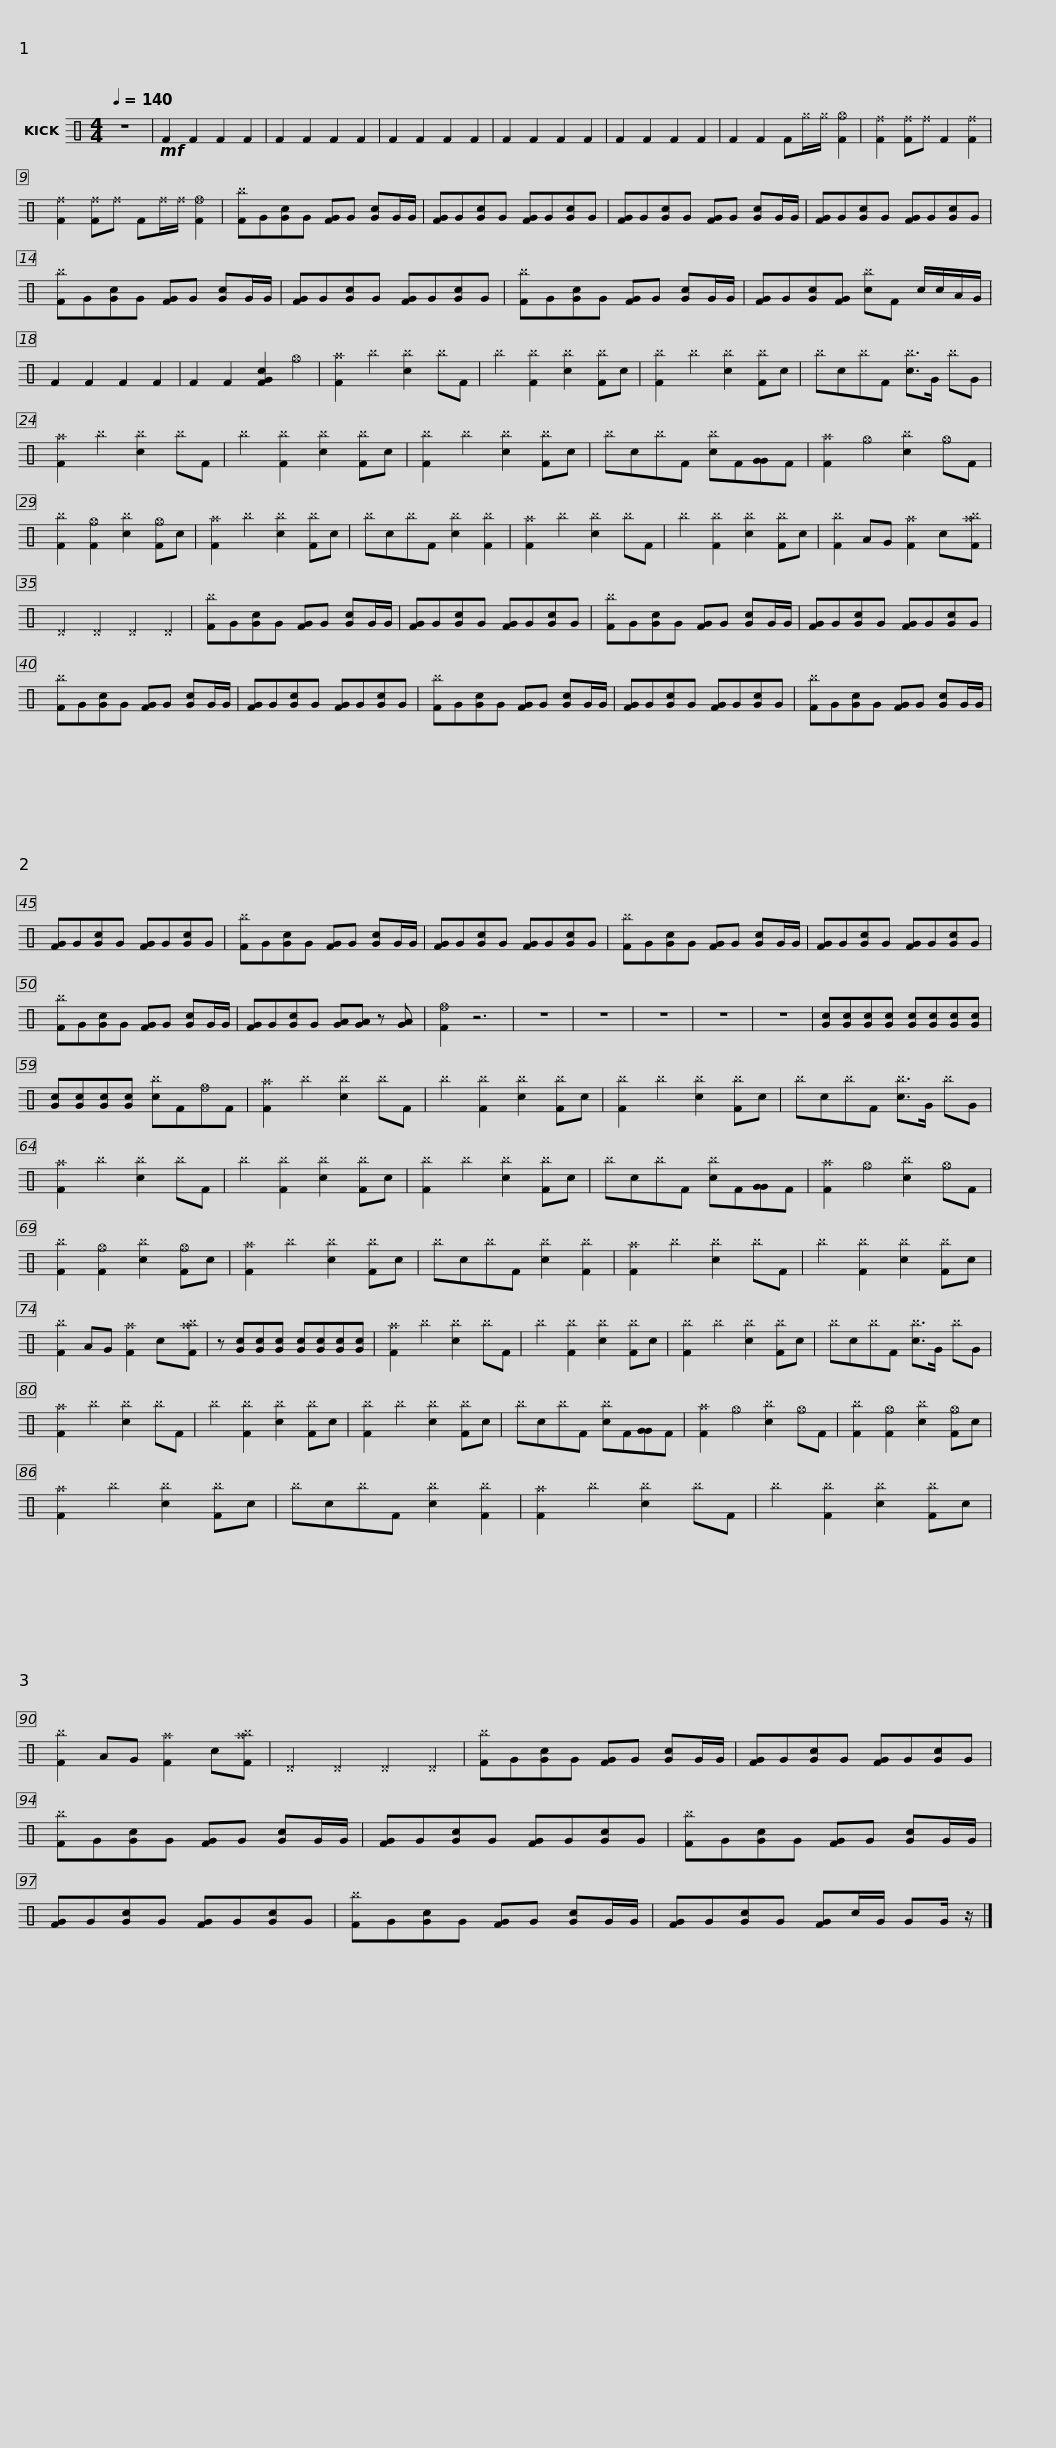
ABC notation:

X:1
L:1/8
Q:1/4=140
M:4/4
I:linebreak $
K:C
V:1 perc
K:none
V:1
 z8 |!mf! F2 F2 F2 F2 | F2 F2 F2 F2 | F2 F2 F2 F2 | F2 F2 F2 F2 | %5
 F2 F2 F2 F2 | F2 F2 F^g/^g/ [F_g]2 | [F^f]2 [F^f]^f F2 [F^f]2 | [F^f]2 [F^f]^f F^f/^f/ [F_f]2 |$ [F^b]G[Gc]G [FG]G [Gc]G/G/ | %10
 [FG]G[Gc]G [FG]G[Gc]G | [FG]G[Gc]G [FG]G [Gc]G/G/ | [FG]G[Gc]G [FG]G[Gc]G | [F^b]G[Gc]G [FG]G [Gc]G/G/ |$ [FG]G[Gc]G [FG]G[Gc]G | %15
 [F^b]G[Gc]G [FG]G [Gc]G/G/ | [FG]G[Gc][FG] [c^b]F c/c/A/G/ | F2 F2 F2 F2 | F2 F2 [FGc]2 _g2 | [F^a]2 ^b2 [c^b]2 ^bF |$ %20
 ^b2 [F^b]2 [c^b]2 [F^b]c | [F^b]2 ^b2 [c^b]2 [F^b]c | ^bc^bF [c^b]>G ^bG | [F^a]2 ^b2 [c^b]2 ^bF | ^b2 [F^b]2 [c^b]2 [F^b]c | %25
 [F^b]2 ^b2 [c^b]2 [F^b]c |$ ^bc^bF [c^b]F[GG]F | [F^a]2 _g2 [c^b]2 _gF | [F^b]2 [F_g]2 [c^b]2 [F_g]c | [F^a]2 ^b2 [c^b]2 [F^b]c | %30
 ^bc^bF [c^b]2 [F^b]2 | [F^a]2 ^b2 [c^b]2 ^bF |$ ^b2 [F^b]2 [c^b]2 [F^b]c | [F^b]2 AG [F^a]2 c[F^a^b] | ^D2 ^D2 ^D2 ^D2 | %35
 [F^b]G[Gc]G [FG]G [Gc]G/G/ | [FG]G[Gc]G [FG]G[Gc]G | [F^b]G[Gc]G [FG]G [Gc]G/G/ |$ [FG]G[Gc]G [FG]G[Gc]G | [F^b]G[Gc]G [FG]G [Gc]G/G/ | %40
 [FG]G[Gc]G [FG]G[Gc]G | [F^b]G[Gc]G [FG]G [Gc]G/G/ | [FG]G[Gc]G [FG]G[Gc]G |$ [F^b]G[Gc]G [FG]G [Gc]G/G/ | [FG]G[Gc]G [FG]G[Gc]G | %45
 [F^b]G[Gc]G [FG]G [Gc]G/G/ | [FG]G[Gc]G [FG]G[Gc]G | [F^b]G[Gc]G [FG]G [Gc]G/G/ |$ [FG]G[Gc]G [FG]G[Gc]G | [F^b]G[Gc]G [FG]G [Gc]G/G/ | %50
 [FG]G[Gc]G [GA][GA] z [GA] | [F_f]2 z6 | z8 | z8 | z8 | %55
 z8 | z8 |$ [Gc][Gc][Gc][Gc] [Gc][Gc][Gc][Gc] | [Gc][Gc][Gc][Gc] [c^b]F_fF | [F^a]2 ^b2 [c^b]2 ^bF | %60
 ^b2 [F^b]2 [c^b]2 [F^b]c | [F^b]2 ^b2 [c^b]2 [F^b]c | ^bc^bF [c^b]>G ^bG |$ [F^a]2 ^b2 [c^b]2 ^bF | ^b2 [F^b]2 [c^b]2 [F^b]c | %65
 [F^b]2 ^b2 [c^b]2 [F^b]c | ^bc^bF [c^b]F[GG]F | [F^a]2 _g2 [c^b]2 _gF | [F^b]2 [F_g]2 [c^b]2 [F_g]c |$ [F^a]2 ^b2 [c^b]2 [F^b]c | %70
 ^bc^bF [c^b]2 [F^b]2 | [F^a]2 ^b2 [c^b]2 ^bF | ^b2 [F^b]2 [c^b]2 [F^b]c | [F^b]2 AG [F^a]2 c[F^a^b] | z [Gc][Gc][Gc] [Gc][Gc][Gc][Gc] |$ %75
 [F^a]2 ^b2 [c^b]2 ^bF | ^b2 [F^b]2 [c^b]2 [F^b]c | [F^b]2 ^b2 [c^b]2 [F^b]c | ^bc^bF [c^b]>G ^bG | [F^a]2 ^b2 [c^b]2 ^bF | %80
 ^b2 [F^b]2 [c^b]2 [F^b]c |$ [F^b]2 ^b2 [c^b]2 [F^b]c | ^bc^bF [c^b]F[GG]F | [F^a]2 _g2 [c^b]2 _gF | [F^b]2 [F_g]2 [c^b]2 [F_g]c | %85
 [F^a]2 ^b2 [c^b]2 [F^b]c | ^bc^bF [c^b]2 [F^b]2 |$ [F^a]2 ^b2 [c^b]2 ^bF | ^b2 [F^b]2 [c^b]2 [F^b]c | [F^b]2 AG [F^a]2 c[F^a^b] | %90
 ^D2 ^D2 ^D2 ^D2 | [F^b]G[Gc]G [FG]G [Gc]G/G/ | [FG]G[Gc]G [FG]G[Gc]G |$ [F^b]G[Gc]G [FG]G [Gc]G/G/ | [FG]G[Gc]G [FG]G[Gc]G | %95
 [F^b]G[Gc]G [FG]G [Gc]G/G/ | [FG]G[Gc]G [FG]G[Gc]G | [F^b]G[Gc]G [FG]G [Gc]G/G/ |$ [FG]G[Gc]G [FG]c/G/ GG/ z/ |] %99
